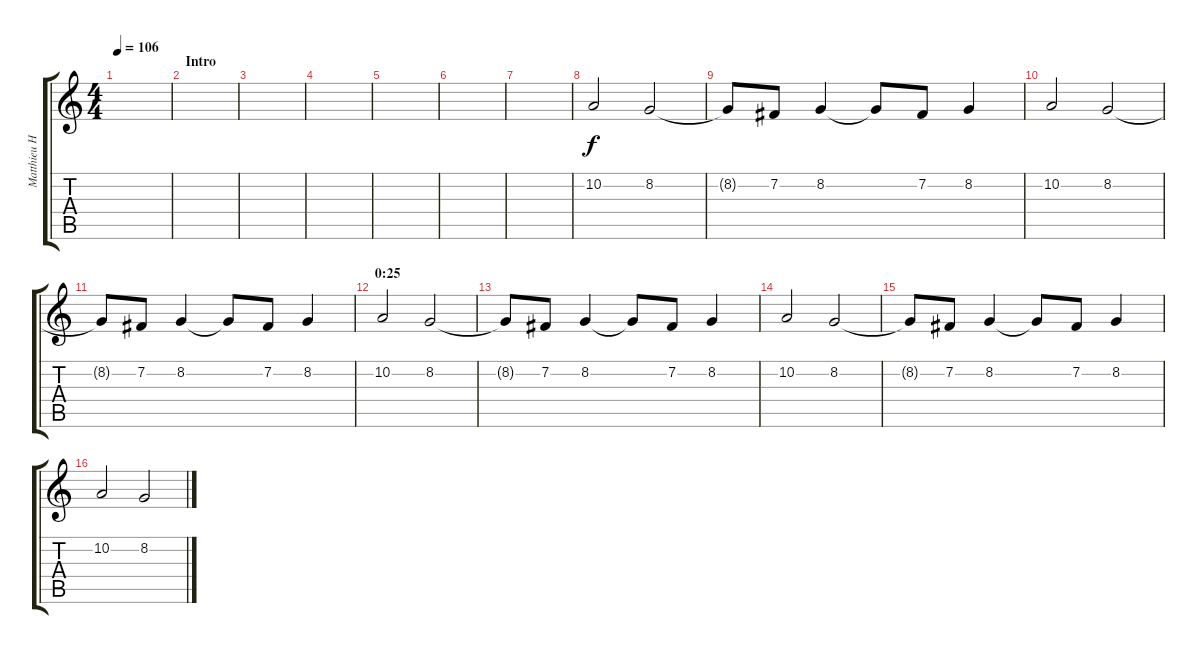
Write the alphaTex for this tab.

\track ("Matthieu Hartley (keyboards)" "Matthieu H") {instrument ocarina}
\staff {score tabs}
\tuning (E4 B3 G3 D3 A2 E2) {hide}
\ts (4 4)
\tempo 106
\clef g2
\ks c
|
\section ("" "Intro")
|
|
|
|
|
|
10.2.2 8.2.2 |
8.2{t}.8 7.2.8 8.2.4 8.2{t}.8 7.2.8 8.2.4 |
10.2.2 8.2.2 |
8.2{t}.8 7.2.8 8.2.4 8.2{t}.8 7.2.8 8.2.4 |
\section ("" "0:25")
10.2.2 8.2.2 |
8.2{t}.8 7.2.8 8.2.4 8.2{t}.8 7.2.8 8.2.4 |
10.2.2 8.2.2 |
8.2{t}.8 7.2.8 8.2.4 8.2{t}.8 7.2.8 8.2.4 |
10.2.2 8.2.2
